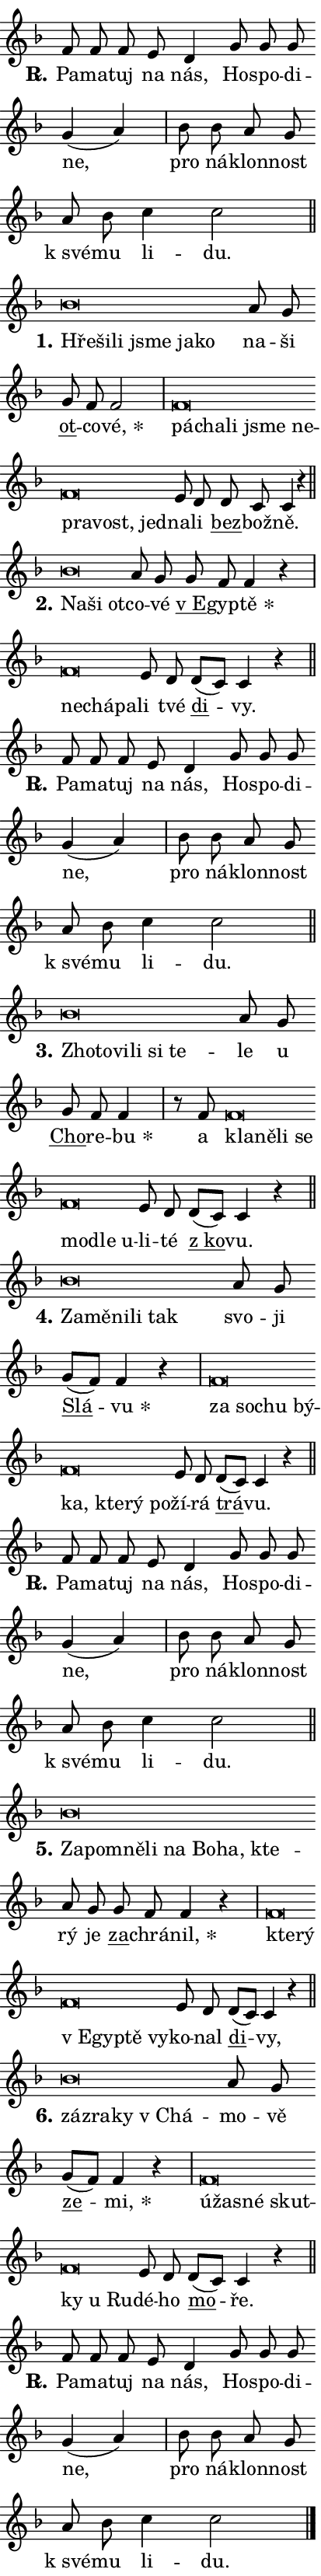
\version "2.24.0"
\header { tagline = "" }
\paper {
  indent = 0\cm
  top-margin = 0\cm
  right-margin = 0.13\cm % to fit lyric hyphens
  bottom-margin = 0\cm
  left-margin = 0\cm
  paper-width = 7\cm
  page-breaking = #ly:one-page-breaking
  system-system-spacing.basic-distance = #11
  score-system-spacing.basic-distance = #11
  ragged-last = ##f
}


%% Author: Thomas Morley
%% https://lists.gnu.org/archive/html/lilypond-user/2020-05/msg00002.html
#(define (line-position grob)
"Returns position of @var[grob} in current system:
   @code{'start}, if at first time-step
   @code{'end}, if at last time-step
   @code{'middle} otherwise
"
  (let* ((col (ly:item-get-column grob))
         (ln (ly:grob-object col 'left-neighbor))
         (rn (ly:grob-object col 'right-neighbor))
         (col-to-check-left (if (ly:grob? ln) ln col))
         (col-to-check-right (if (ly:grob? rn) rn col))
         (break-dir-left
           (and
             (ly:grob-property col-to-check-left 'non-musical #f)
             (ly:item-break-dir col-to-check-left)))
         (break-dir-right
           (and
             (ly:grob-property col-to-check-right 'non-musical #f)
             (ly:item-break-dir col-to-check-right))))
        (cond ((eqv? 1 break-dir-left) 'start)
              ((eqv? -1 break-dir-right) 'end)
              (else 'middle))))

#(define (tranparent-at-line-position vctor)
  (lambda (grob)
  "Relying on @code{line-position} select the relevant enry from @var{vctor}.
Used to determine transparency,"
    (case (line-position grob)
      ((end) (not (vector-ref vctor 0)))
      ((middle) (not (vector-ref vctor 1)))
      ((start) (not (vector-ref vctor 2))))))

noteHeadBreakVisibility =
#(define-music-function (break-visibility)(vector?)
"Makes @code{NoteHead}s transparent relying on @var{break-visibility}"
#{
  \override NoteHead.transparent =
    #(tranparent-at-line-position break-visibility)
#})

#(define delete-ledgers-for-transparent-note-heads
  (lambda (grob)
    "Reads whether a @code{NoteHead} is transparent.
If so this @code{NoteHead} is removed from @code{'note-heads} from
@var{grob}, which is supposed to be @code{LedgerLineSpanner}.
As a result ledgers are not printed for this @code{NoteHead}"
    (let* ((nhds-array (ly:grob-object grob 'note-heads))
           (nhds-list
             (if (ly:grob-array? nhds-array)
                 (ly:grob-array->list nhds-array)
                 '()))
           ;; Relies on the transparent-property being done before
           ;; Staff.LedgerLineSpanner.after-line-breaking is executed.
           ;; This is fragile ...
           (to-keep
             (remove
               (lambda (nhd)
                 (ly:grob-property nhd 'transparent #f))
               nhds-list)))
      ;; TODO find a better method to iterate over grob-arrays, similiar
      ;; to filter/remove etc for lists
      ;; For now rebuilt from scratch
      (set! (ly:grob-object grob 'note-heads)  '())
      (for-each
        (lambda (nhd)
          (ly:pointer-group-interface::add-grob grob 'note-heads nhd))
        to-keep))))

squashNotes = {
  \override NoteHead.X-extent = #'(-0.2 . 0.2)
  \override NoteHead.Y-extent = #'(-0.75 . 0)
  \override NoteHead.stencil =
    #(lambda (grob)
       (let ((pos (ly:grob-property grob 'staff-position)))
         (begin
           (if (< pos -7) (display "ERROR: Lower brevis then expected\n") (display ""))
           (if (<= pos -6) ly:text-interface::print ly:note-head::print))))
}
unSquashNotes = {
  \revert NoteHead.X-extent
  \revert NoteHead.Y-extent
  \revert NoteHead.stencil
}

hideNotes = \noteHeadBreakVisibility #begin-of-line-visible
unHideNotes = \noteHeadBreakVisibility #all-visible

% work-around for resetting accidentals
% https://lilypond.org/doc/v2.23/Documentation/notation/displaying-rhythms#unmetered-music
cadenzaMeasure = {
  \cadenzaOff
  \partial 1024 s1024
  \cadenzaOn
}

#(define-markup-command (accent layout props text) (markup?)
  "Underline accented syllable"
  (interpret-markup layout props
    #{\markup \override #'(offset . 4.3) \underline { #text }#}))

responsum = \markup \concat {
  "R" \hspace #-1.05 \path #0.1 #'((moveto 0 0.07) (lineto 0.9 0.8)) \hspace #0.05 "."
}

spaceSize = #0.6828661417322834 % exact space size for TeX Gyre Schola

\layout {
  \context {
    \Staff
    \remove "Time_signature_engraver"
    \override LedgerLineSpanner.after-line-breaking = #delete-ledgers-for-transparent-note-heads
  }
  \context {
    \Lyrics {
      \override LyricSpace.minimum-distance = \spaceSize
      \override LyricText.font-name = #"TeX Gyre Schola"
      \override LyricText.font-size = 1
      \override StanzaNumber.font-name = #"TeX Gyre Schola Bold"
      \override StanzaNumber.font-size = 1
    }
  }
  \context {
    \Score 
    \override NoteHead.text =
      #(lambda (grob) 
        (let ((pos (ly:grob-property grob 'staff-position)))
          #{\markup {
            \combine
              \halign #-0.55 \raise #(if (= pos -6) 0 0.5) \override #'(thickness . 2) \draw-line #'(3.2 . 0)
              \musicglyph "noteheads.sM1"
          }#}))
  }
}

% magnetic-lyrics.ily
%
%   written by
%     Jean Abou Samra <jean@abou-samra.fr>
%     Werner Lemberg <wl@gnu.org>
%
%   adapted by
%     Jiri Hon <jiri.hon@gmail.com>
%
% Version 2022-Apr-15

% https://www.mail-archive.com/lilypond-user@gnu.org/msg149350.html

#(define (Left_hyphen_pointer_engraver context)
   "Collect syllable-hyphen-syllable occurrences in lyrics and store
them in properties.  This engraver only looks to the left.  For
example, if the lyrics input is @code{foo -- bar}, it does the
following.

@itemize @bullet
@item
Set the @code{text} property of the @code{LyricHyphen} grob between
@q{foo} and @q{bar} to @code{foo}.

@item
Set the @code{left-hyphen} property of the @code{LyricText} grob with
text @q{foo} to the @code{LyricHyphen} grob between @q{foo} and
@q{bar}.
@end itemize

Use this auxiliary engraver in combination with the
@code{lyric-@/text::@/apply-@/magnetic-@/offset!} hook."
   (let ((hyphen #f)
         (text #f))
     (make-engraver
      (acknowledgers
       ((lyric-syllable-interface engraver grob source-engraver)
        (set! text grob)))
      (end-acknowledgers
       ((lyric-hyphen-interface engraver grob source-engraver)
        ;(when (not (grob::has-interface grob 'lyric-space-interface))
          (set! hyphen grob)));)
      ((stop-translation-timestep engraver)
       (when (and text hyphen)
         (ly:grob-set-object! text 'left-hyphen hyphen))
       (set! text #f)
       (set! hyphen #f)))))

#(define (lyric-text::apply-magnetic-offset! grob)
   "If the space between two syllables is less than the value in
property @code{LyricText@/.details@/.squash-threshold}, move the right
syllable to the left so that it gets concatenated with the left
syllable.

Use this function as a hook for
@code{LyricText@/.after-@/line-@/breaking} if the
@code{Left_@/hyphen_@/pointer_@/engraver} is active."
   (let ((hyphen (ly:grob-object grob 'left-hyphen #f)))
     (when hyphen
       (let ((left-text (ly:spanner-bound hyphen LEFT)))
         (when (grob::has-interface left-text 'lyric-syllable-interface)
           (let* ((common (ly:grob-common-refpoint grob left-text X))
                  (this-x-ext (ly:grob-extent grob common X))
                  (left-x-ext
                   (begin
                     ;; Trigger magnetism for left-text.
                     (ly:grob-property left-text 'after-line-breaking)
                     (ly:grob-extent left-text common X)))
                  ;; `delta` is the gap width between two syllables.
                  (delta (- (interval-start this-x-ext)
                            (interval-end left-x-ext)))
                  (details (ly:grob-property grob 'details))
                  (threshold (assoc-get 'squash-threshold details 0.2)))
             (when (< delta threshold)
               (let* (;; We have to manipulate the input text so that
                      ;; ligatures crossing syllable boundaries are not
                      ;; disabled.  For languages based on the Latin
                      ;; script this is essentially a beautification.
                      ;; However, for non-Western scripts it can be a
                      ;; necessity.
                      (lt (ly:grob-property left-text 'text))
                      (rt (ly:grob-property grob 'text))
                      (is-space (grob::has-interface hyphen 'lyric-space-interface))
                      (space (if is-space " " ""))
                      (extra-delta (if is-space spaceSize 0))
                      ;; Append new syllable.
                      (ltrt-space (if (and (string? lt) (string? rt))
                                (string-append lt space rt)
                                (make-concat-markup (list lt space rt))))
                      ;; Right-align `ltrt` to the right side.
                      (ltrt-space-markup (grob-interpret-markup
                               grob
                               (make-translate-markup
                                (cons (interval-length this-x-ext) 0)
                                (make-right-align-markup ltrt-space)))))
                 (begin
                   ;; Don't print `left-text`.
                   (ly:grob-set-property! left-text 'stencil #f)
                   ;; Set text and stencil (which holds all collected
                   ;; syllables so far) and shift it to the left.
                   (ly:grob-set-property! grob 'text ltrt-space)
                   (ly:grob-set-property! grob 'stencil ltrt-space-markup)
                   (ly:grob-translate-axis! grob (- (- delta extra-delta)) X))))))))))


#(define (lyric-hyphen::displace-bounds-first grob)
   ;; Make very sure this callback isn't triggered too early.
   (let ((left (ly:spanner-bound grob LEFT))
         (right (ly:spanner-bound grob RIGHT)))
     (ly:grob-property left 'after-line-breaking)
     (ly:grob-property right 'after-line-breaking)
     (ly:lyric-hyphen::print grob)))

squashThreshold = #0.4

\layout {
  \context {
    \Lyrics
    \consists #Left_hyphen_pointer_engraver
    \override LyricText.after-line-breaking =
      #lyric-text::apply-magnetic-offset!
    \override LyricHyphen.stencil = #lyric-hyphen::displace-bounds-first
    \override LyricText.details.squash-threshold = \squashThreshold
    \override LyricHyphen.minimum-distance = 0
    \override LyricHyphen.minimum-length = \squashThreshold
  }
}

squashText = \override LyricText.details.squash-threshold = 9999
unSquashText = \override LyricText.details.squash-threshold = \squashThreshold

leftText = \override LyricText.self-alignment-X = #LEFT
unLeftText = \revert LyricText.self-alignment-X

starOffset = #(lambda (grob) 
                (let ((x_offset (ly:self-alignment-interface::aligned-on-x-parent grob)))
                  (if (= x_offset 0) 0 (+ x_offset 1.2))))

star = #(define-music-function (syllable)(string?)
"Append star separator at the end of a syllable"
#{
  \once \override LyricText.X-offset = #starOffset
  \lyricmode { \markup {
    #syllable
    \override #'((font-name . "TeX Gyre Schola Bold")) \hspace #0.2 \lower #0.65 \larger "*"
  } }
#})

starAccent = #(define-music-function (syllable)(string?)
"Append star separator at the end of a syllable and make accent"
#{
  \once \override LyricText.X-offset = #starOffset
  \lyricmode { \markup {
    \accent #syllable
    \override #'((font-name . "TeX Gyre Schola Bold")) \hspace #0.2 \lower #0.65 \larger "*"
  } }
#})

breath = #(define-music-function (syllable)(string?)
"Append breathing indicator at the end of a syllable"
#{
  \lyricmode { \markup { #syllable "+" } }
#})

optionalBreath = #(define-music-function (syllable)(string?)
"Append optional breathing indicator at the end of a syllable"
#{
  \lyricmode { \markup { #syllable "(+)" } }
#})


\score {
    <<
        \new Voice = "melody" { \cadenzaOn \key f \major \relative { f'8 f f e d4 \bar "" g8 g g \bar "" g4( a) \cadenzaMeasure \bar "|" bes8 bes a g \bar "" a bes c4 c2 \cadenzaMeasure \bar "||" \break } }
        \new Lyrics \lyricsto "melody" { \lyricmode { \set stanza = \responsum
Pa -- ma -- tuj na nás, Ho -- spo -- di -- ne, pro ná -- klon -- nost "k své" -- mu li -- du. } }
    >>
    \layout {}
}

\score {
    <<
        \new Voice = "melody" { \cadenzaOn \key f \major \relative { \squashNotes bes'\breve*1/16 \hideNotes \breve*1/16 \bar "" \breve*1/16 \bar "" \breve*1/16 \bar "" \breve*1/16 \breve*1/16 \bar "" \unHideNotes \unSquashNotes a8 g \bar "" g f f2 \cadenzaMeasure \bar "|" \squashNotes f\breve*1/16 \hideNotes \breve*1/16 \bar "" \breve*1/16 \bar "" \breve*1/16 \bar "" \breve*1/16 \bar "" \breve*1/16 \bar "" \breve*1/16 \breve*1/16 \bar "" \unHideNotes \unSquashNotes e8 d \bar "" d c c4 r \cadenzaMeasure \bar "||" \break } }
        \new Lyrics \lyricsto "melody" { \lyricmode { \set stanza = "1."
\leftText Hře -- \squashText ši -- li jsme ja -- ko \unLeftText \unSquashText na -- ši \markup \accent ot -- co -- \star vé, \leftText pá -- \squashText cha -- li jsme ne -- pra -- vost, jed -- \unLeftText \unSquashText na -- li \markup \accent bez -- bož -- ně. } }
    >>
    \layout {}
}

\score {
    <<
        \new Voice = "melody" { \cadenzaOn \key f \major \relative { \squashNotes bes'\breve*1/16 \hideNotes \breve*1/16 \breve*1/16 \bar "" \unHideNotes \unSquashNotes a8 g \bar "" g f f4 r \cadenzaMeasure \bar "|" \squashNotes f\breve*1/16 \hideNotes \breve*1/16 \breve*1/16 \bar "" \unHideNotes \unSquashNotes e8 d \bar "" d[( c)] c4 r \cadenzaMeasure \bar "||" \break } }
        \new Lyrics \lyricsto "melody" { \lyricmode { \set stanza = "2."
\leftText Na -- \squashText ši ot -- \unLeftText \unSquashText co -- vé \markup \accent "v E" -- gyp -- \star tě \leftText ne -- \squashText chá -- pa -- \unLeftText \unSquashText li tvé \markup \accent di -- vy. } }
    >>
    \layout {}
}

\score {
    <<
        \new Voice = "melody" { \cadenzaOn \key f \major \relative { f'8 f f e d4 \bar "" g8 g g \bar "" g4( a) \cadenzaMeasure \bar "|" bes8 bes a g \bar "" a bes c4 c2 \cadenzaMeasure \bar "||" \break } }
        \new Lyrics \lyricsto "melody" { \lyricmode { \set stanza = \responsum
Pa -- ma -- tuj na nás, Ho -- spo -- di -- ne, pro ná -- klon -- nost "k své" -- mu li -- du. } }
    >>
    \layout {}
}

\score {
    <<
        \new Voice = "melody" { \cadenzaOn \key f \major \relative { \squashNotes bes'\breve*1/16 \hideNotes \breve*1/16 \bar "" \breve*1/16 \bar "" \breve*1/16 \bar "" \breve*1/16 \breve*1/16 \bar "" \unHideNotes \unSquashNotes a8 g \bar "" g f f4 \cadenzaMeasure \bar "|" r8 f8 \squashNotes f\breve*1/16 \hideNotes \breve*1/16 \bar "" \breve*1/16 \bar "" \breve*1/16 \bar "" \breve*1/16 \bar "" \breve*1/16 \breve*1/16 \bar "" \unHideNotes \unSquashNotes e8 d \bar "" d[( c)] c4 r \cadenzaMeasure \bar "||" \break } }
        \new Lyrics \lyricsto "melody" { \lyricmode { \set stanza = "3."
\leftText Zho -- \squashText to -- vi -- li si te -- \unLeftText \unSquashText le u \markup \accent Cho -- re -- \star bu a \leftText kla -- \squashText ně -- li se mo -- dle u -- \unLeftText \unSquashText li -- té \markup \accent "z ko" -- vu. } }
    >>
    \layout {}
}

\score {
    <<
        \new Voice = "melody" { \cadenzaOn \key f \major \relative { \squashNotes bes'\breve*1/16 \hideNotes \breve*1/16 \bar "" \breve*1/16 \bar "" \breve*1/16 \breve*1/16 \bar "" \unHideNotes \unSquashNotes a8 g \bar "" g[( f)] f4 r \cadenzaMeasure \bar "|" \squashNotes f\breve*1/16 \hideNotes \breve*1/16 \bar "" \breve*1/16 \bar "" \breve*1/16 \bar "" \breve*1/16 \bar "" \breve*1/16 \bar "" \breve*1/16 \breve*1/16 \bar "" \unHideNotes \unSquashNotes e8 d \bar "" d[( c)] c4 r \cadenzaMeasure \bar "||" \break } }
        \new Lyrics \lyricsto "melody" { \lyricmode { \set stanza = "4."
\leftText Za -- \squashText mě -- ni -- li tak \unLeftText \unSquashText svo -- ji \markup \accent Slá -- \star vu \leftText za \squashText so -- chu bý -- ka, kte -- rý po -- \unLeftText \unSquashText ží -- rá \markup \accent trá -- vu. } }
    >>
    \layout {}
}

\score {
    <<
        \new Voice = "melody" { \cadenzaOn \key f \major \relative { f'8 f f e d4 \bar "" g8 g g \bar "" g4( a) \cadenzaMeasure \bar "|" bes8 bes a g \bar "" a bes c4 c2 \cadenzaMeasure \bar "||" \break } }
        \new Lyrics \lyricsto "melody" { \lyricmode { \set stanza = \responsum
Pa -- ma -- tuj na nás, Ho -- spo -- di -- ne, pro ná -- klon -- nost "k své" -- mu li -- du. } }
    >>
    \layout {}
}

\score {
    <<
        \new Voice = "melody" { \cadenzaOn \key f \major \relative { \squashNotes bes'\breve*1/16 \hideNotes \breve*1/16 \bar "" \breve*1/16 \bar "" \breve*1/16 \bar "" \breve*1/16 \bar "" \breve*1/16 \bar "" \breve*1/16 \breve*1/16 \bar "" \unHideNotes \unSquashNotes a8 g \bar "" g f f4 r \cadenzaMeasure \bar "|" \squashNotes f\breve*1/16 \hideNotes \breve*1/16 \bar "" \breve*1/16 \bar "" \breve*1/16 \bar "" \breve*1/16 \breve*1/16 \bar "" \unHideNotes \unSquashNotes e8 d \bar "" d[( c)] c4 r \cadenzaMeasure \bar "||" \break } }
        \new Lyrics \lyricsto "melody" { \lyricmode { \set stanza = "5."
\leftText Za -- \squashText po -- mně -- li na Bo -- ha, kte -- \unLeftText \unSquashText rý je \markup \accent za -- chrá -- \star nil, \leftText kte -- \squashText rý "v E" -- gyp -- tě vy -- \unLeftText \unSquashText ko -- nal \markup \accent di -- vy, } }
    >>
    \layout {}
}

\score {
    <<
        \new Voice = "melody" { \cadenzaOn \key f \major \relative { \squashNotes bes'\breve*1/16 \hideNotes \breve*1/16 \bar "" \breve*1/16 \breve*1/16 \bar "" \unHideNotes \unSquashNotes a8 g \bar "" g[( f)] f4 r \cadenzaMeasure \bar "|" \squashNotes f\breve*1/16 \hideNotes \breve*1/16 \bar "" \breve*1/16 \bar "" \breve*1/16 \bar "" \breve*1/16 \bar "" \breve*1/16 \breve*1/16 \bar "" \unHideNotes \unSquashNotes e8 d \bar "" d[( c)] c4 r \cadenzaMeasure \bar "||" \break } }
        \new Lyrics \lyricsto "melody" { \lyricmode { \set stanza = "6."
\leftText zá -- \squashText zra -- ky "v Chá" -- \unLeftText \unSquashText mo -- vě \markup \accent ze -- \star mi, \leftText ú -- \squashText ža -- sné skut -- ky u Ru -- \unLeftText \unSquashText dé -- ho \markup \accent mo -- ře. } }
    >>
    \layout {}
}

\score {
    <<
        \new Voice = "melody" { \cadenzaOn \key f \major \relative { f'8 f f e d4 \bar "" g8 g g \bar "" g4( a) \cadenzaMeasure \bar "|" bes8 bes a g \bar "" a bes c4 c2 \cadenzaMeasure \bar "||" \break } \bar "|." }
        \new Lyrics \lyricsto "melody" { \lyricmode { \set stanza = \responsum
Pa -- ma -- tuj na nás, Ho -- spo -- di -- ne, pro ná -- klon -- nost "k své" -- mu li -- du. } }
    >>
    \layout {}
}
